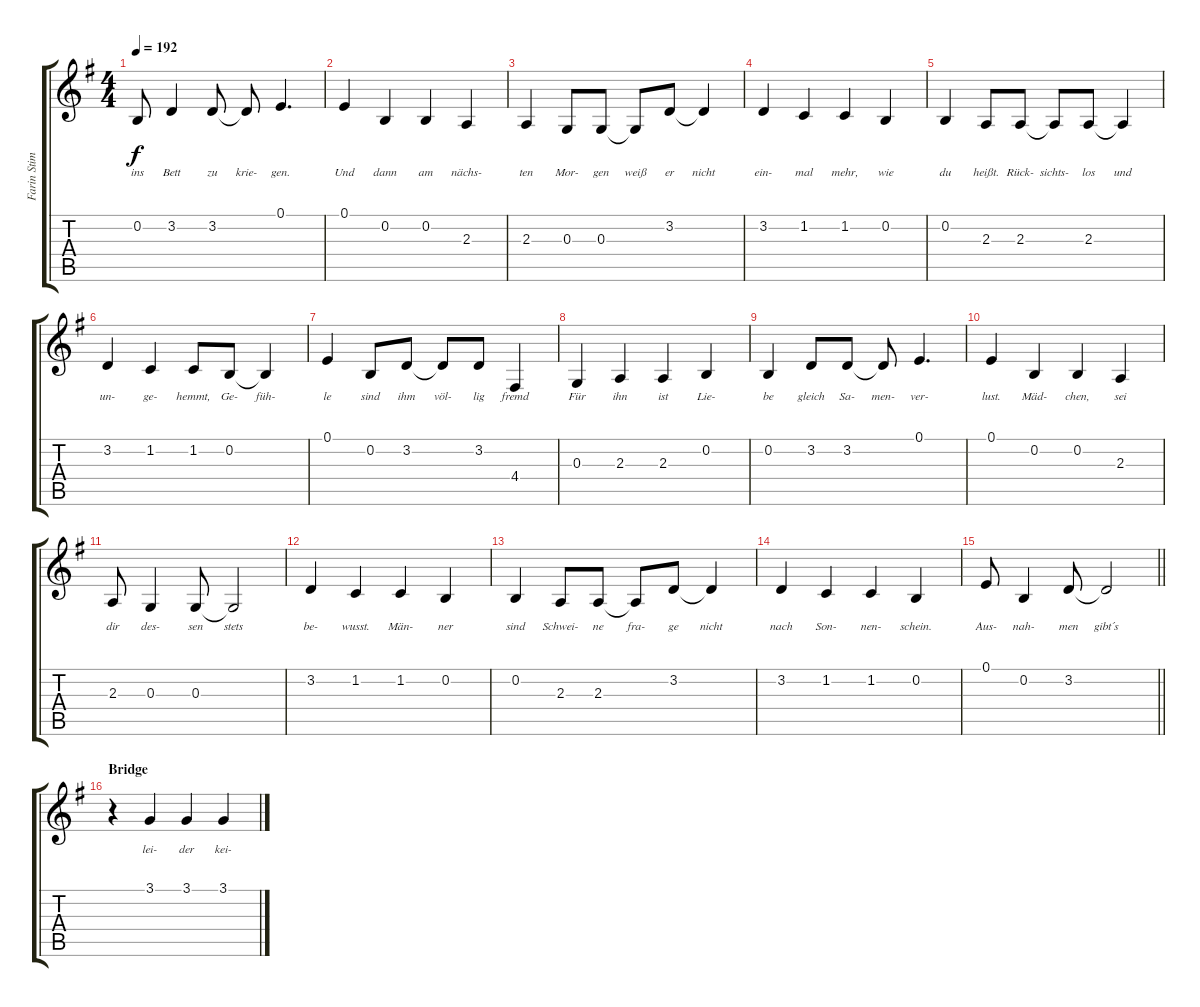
\track ("Farin Stimme" "Farin Stim") {instrument oboe}
\staff {score tabs}
\tuning (E4 B3 G3 D3 A2 E2) {hide}
\ts (4 4)
\tempo 192
\clef g2
\ks g
0.2.8{lyrics (0 "ins") lyrics (1 "") lyrics (2 "") lyrics (3 "") lyrics (4 "") dy f} 3.2.4{lyrics (0 "Bett") lyrics (1 "") lyrics (2 "") lyrics (3 "") lyrics (4 "")} 3.2.8{lyrics (0 "zu") lyrics (1 "") lyrics (2 "") lyrics (3 "") lyrics (4 "")} 3.2{t}.8{lyrics (0 "krie-") lyrics (1 "") lyrics (2 "") lyrics (3 "") lyrics (4 "")} 0.1.4{d lyrics (0 "gen.") lyrics (1 "") lyrics (2 "") lyrics (3 "") lyrics (4 "")} |
0.1.4{lyrics (0 "Und") lyrics (1 "") lyrics (2 "") lyrics (3 "") lyrics (4 "")} 0.2.4{lyrics (0 "dann") lyrics (1 "") lyrics (2 "") lyrics (3 "") lyrics (4 "")} 0.2.4{lyrics (0 "am") lyrics (1 "") lyrics (2 "") lyrics (3 "") lyrics (4 "")} 2.3.4{lyrics (0 "nächs-") lyrics (1 "") lyrics (2 "") lyrics (3 "") lyrics (4 "")} |
2.3.4{lyrics (0 "ten") lyrics (1 "") lyrics (2 "") lyrics (3 "") lyrics (4 "")} 0.3.8{lyrics (0 "Mor-") lyrics (1 "") lyrics (2 "") lyrics (3 "") lyrics (4 "")} 0.3.8{lyrics (0 "gen") lyrics (1 "") lyrics (2 "") lyrics (3 "") lyrics (4 "")} 0.3{t}.8{lyrics (0 "weiß") lyrics (1 "") lyrics (2 "") lyrics (3 "") lyrics (4 "")} 3.2.8{lyrics (0 "er") lyrics (1 "") lyrics (2 "") lyrics (3 "") lyrics (4 "")} 3.2{t}.4{lyrics (0 "nicht") lyrics (1 "") lyrics (2 "") lyrics (3 "") lyrics (4 "")} |
3.2.4{lyrics (0 "ein-") lyrics (1 "") lyrics (2 "") lyrics (3 "") lyrics (4 "")} 1.2.4{lyrics (0 "mal") lyrics (1 "") lyrics (2 "") lyrics (3 "") lyrics (4 "")} 1.2.4{lyrics (0 "mehr,") lyrics (1 "") lyrics (2 "") lyrics (3 "") lyrics (4 "")} 0.2.4{lyrics (0 "wie") lyrics (1 "") lyrics (2 "") lyrics (3 "") lyrics (4 "")} |
0.2.4{lyrics (0 "du") lyrics (1 "") lyrics (2 "") lyrics (3 "") lyrics (4 "")} 2.3.8{lyrics (0 "heißt.") lyrics (1 "") lyrics (2 "") lyrics (3 "") lyrics (4 "")} 2.3.8{lyrics (0 "Rück-") lyrics (1 "") lyrics (2 "") lyrics (3 "") lyrics (4 "")} 2.3{t}.8{lyrics (0 "sichts-") lyrics (1 "") lyrics (2 "") lyrics (3 "") lyrics (4 "")} 2.3.8{lyrics (0 "los") lyrics (1 "") lyrics (2 "") lyrics (3 "") lyrics (4 "")} 2.3{t}.4{lyrics (0 "und") lyrics (1 "") lyrics (2 "") lyrics (3 "") lyrics (4 "")} |
3.2.4{lyrics (0 "un-") lyrics (1 "") lyrics (2 "") lyrics (3 "") lyrics (4 "")} 1.2.4{lyrics (0 "ge-") lyrics (1 "") lyrics (2 "") lyrics (3 "") lyrics (4 "")} 1.2.8{lyrics (0 "hemmt,") lyrics (1 "") lyrics (2 "") lyrics (3 "") lyrics (4 "")} 0.2.8{lyrics (0 "Ge-") lyrics (1 "") lyrics (2 "") lyrics (3 "") lyrics (4 "")} 0.2{t}.4{lyrics (0 "füh-") lyrics (1 "") lyrics (2 "") lyrics (3 "") lyrics (4 "")} |
0.1.4{lyrics (0 "le") lyrics (1 "") lyrics (2 "") lyrics (3 "") lyrics (4 "")} 0.2.8{lyrics (0 "sind") lyrics (1 "") lyrics (2 "") lyrics (3 "") lyrics (4 "")} 3.2.8{lyrics (0 "ihm") lyrics (1 "") lyrics (2 "") lyrics (3 "") lyrics (4 "")} 3.2{t}.8{lyrics (0 "völ-") lyrics (1 "") lyrics (2 "") lyrics (3 "") lyrics (4 "")} 3.2.8{lyrics (0 "lig") lyrics (1 "") lyrics (2 "") lyrics (3 "") lyrics (4 "")} 4.4.4{lyrics (0 "fremd") lyrics (1 "") lyrics (2 "") lyrics (3 "") lyrics (4 "")} |
0.3.4{lyrics (0 "Für") lyrics (1 "") lyrics (2 "") lyrics (3 "") lyrics (4 "")} 2.3.4{lyrics (0 "ihn") lyrics (1 "") lyrics (2 "") lyrics (3 "") lyrics (4 "")} 2.3.4{lyrics (0 "ist") lyrics (1 "") lyrics (2 "") lyrics (3 "") lyrics (4 "")} 0.2.4{lyrics (0 "Lie-") lyrics (1 "") lyrics (2 "") lyrics (3 "") lyrics (4 "")} |
0.2.4{lyrics (0 "be") lyrics (1 "") lyrics (2 "") lyrics (3 "") lyrics (4 "")} 3.2.8{lyrics (0 "gleich") lyrics (1 "") lyrics (2 "") lyrics (3 "") lyrics (4 "")} 3.2.8{lyrics (0 "Sa-") lyrics (1 "") lyrics (2 "") lyrics (3 "") lyrics (4 "")} 3.2{t}.8{lyrics (0 "men-") lyrics (1 "") lyrics (2 "") lyrics (3 "") lyrics (4 "")} 0.1.4{d lyrics (0 "ver-") lyrics (1 "") lyrics (2 "") lyrics (3 "") lyrics (4 "")} |
0.1.4{lyrics (0 "lust.") lyrics (1 "") lyrics (2 "") lyrics (3 "") lyrics (4 "")} 0.2.4{lyrics (0 "Mäd-") lyrics (1 "") lyrics (2 "") lyrics (3 "") lyrics (4 "")} 0.2.4{lyrics (0 "chen,") lyrics (1 "") lyrics (2 "") lyrics (3 "") lyrics (4 "")} 2.3.4{lyrics (0 "sei") lyrics (1 "") lyrics (2 "") lyrics (3 "") lyrics (4 "")} |
2.3.8{lyrics (0 "dir") lyrics (1 "") lyrics (2 "") lyrics (3 "") lyrics (4 "")} 0.3.4{lyrics (0 "des-") lyrics (1 "") lyrics (2 "") lyrics (3 "") lyrics (4 "")} 0.3.8{lyrics (0 "sen") lyrics (1 "") lyrics (2 "") lyrics (3 "") lyrics (4 "")} 0.3{t}.2{lyrics (0 "stets") lyrics (1 "") lyrics (2 "") lyrics (3 "") lyrics (4 "")} |
3.2.4{lyrics (0 "be-") lyrics (1 "") lyrics (2 "") lyrics (3 "") lyrics (4 "")} 1.2.4{lyrics (0 "wusst.") lyrics (1 "") lyrics (2 "") lyrics (3 "") lyrics (4 "")} 1.2.4{lyrics (0 "Män-") lyrics (1 "") lyrics (2 "") lyrics (3 "") lyrics (4 "")} 0.2.4{lyrics (0 "ner") lyrics (1 "") lyrics (2 "") lyrics (3 "") lyrics (4 "")} |
0.2.4{lyrics (0 "sind") lyrics (1 "") lyrics (2 "") lyrics (3 "") lyrics (4 "")} 2.3.8{lyrics (0 "Schwei-") lyrics (1 "") lyrics (2 "") lyrics (3 "") lyrics (4 "")} 2.3.8{lyrics (0 "ne") lyrics (1 "") lyrics (2 "") lyrics (3 "") lyrics (4 "")} 2.3{t}.8{lyrics (0 "fra-") lyrics (1 "") lyrics (2 "") lyrics (3 "") lyrics (4 "")} 3.2.8{lyrics (0 "ge") lyrics (1 "") lyrics (2 "") lyrics (3 "") lyrics (4 "")} 3.2{t}.4{lyrics (0 "nicht") lyrics (1 "") lyrics (2 "") lyrics (3 "") lyrics (4 "")} |
3.2.4{lyrics (0 "nach") lyrics (1 "") lyrics (2 "") lyrics (3 "") lyrics (4 "")} 1.2.4{lyrics (0 "Son-") lyrics (1 "") lyrics (2 "") lyrics (3 "") lyrics (4 "")} 1.2.4{lyrics (0 "nen-") lyrics (1 "") lyrics (2 "") lyrics (3 "") lyrics (4 "")} 0.2.4{lyrics (0 "schein.") lyrics (1 "") lyrics (2 "") lyrics (3 "") lyrics (4 "")} |
\barLineRight lightlight
0.1.8{lyrics (0 "Aus-") lyrics (1 "") lyrics (2 "") lyrics (3 "") lyrics (4 "")} 0.2.4{lyrics (0 "nah-") lyrics (1 "") lyrics (2 "") lyrics (3 "") lyrics (4 "")} 3.2.8{lyrics (0 "men") lyrics (1 "") lyrics (2 "") lyrics (3 "") lyrics (4 "")} 3.2{t}.2{lyrics (0 "gibt´s") lyrics (1 "") lyrics (2 "") lyrics (3 "") lyrics (4 "")} |
\section ("" "Bridge")
r.4 3.1.4{lyrics (0 "lei-") lyrics (1 "") lyrics (2 "") lyrics (3 "") lyrics (4 "")} 3.1.4{lyrics (0 "der") lyrics (1 "") lyrics (2 "") lyrics (3 "") lyrics (4 "")} 3.1.4{lyrics (0 "kei-") lyrics (1 "") lyrics (2 "") lyrics (3 "") lyrics (4 "")}
